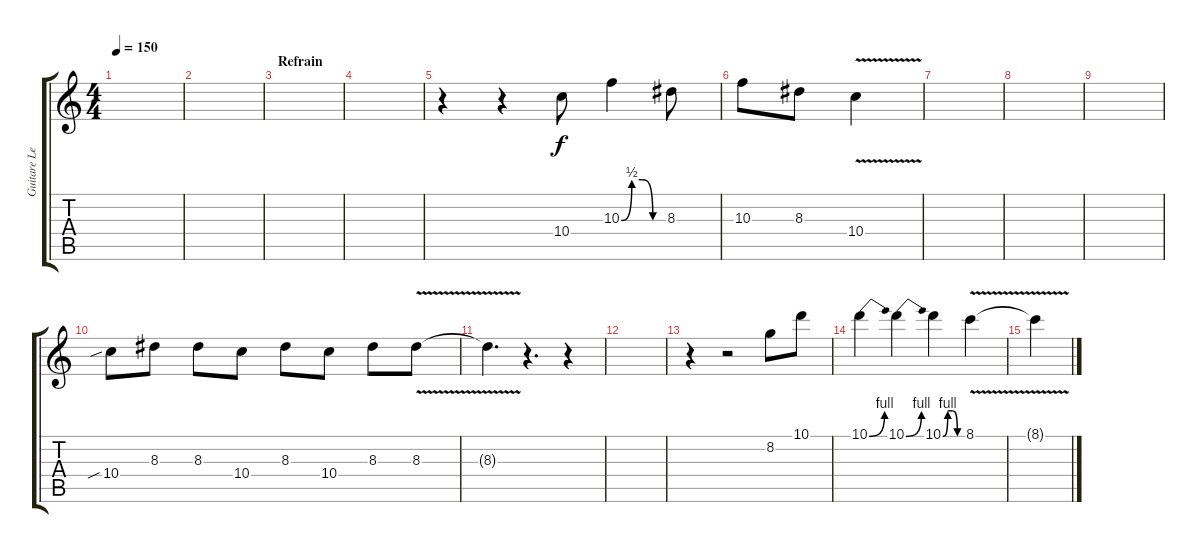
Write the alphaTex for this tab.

\track ("Guitare Lead" "Guitare Le") {instrument distortionguitar}
\staff {score tabs}
\tuning (E4 B3 G3 D3 A2 E2) {hide}
\ts (4 4)
\tempo 150
\clef g2
\ks c
|
|
\section ("" "Refrain")
|
|
r.4 r.4 10.4.8 10.3{be (custom 0 0 15 2 30 2 45 0 60 0)}.4 8.3.8 |
10.3.8 8.3.8 10.4{v}.4 |
|
|
|
10.4{sib}.8 8.3.8 8.3.8 10.4.8 8.3.8 10.4.8 8.3.8 8.3{v}.8 |
8.3{t}.4{d} r.4{d} r.4 |
|
r.4 r.2 8.2.8 10.1.8 |
10.1{be (bend 0 0 60 4)}.4 10.1{be (bend 0 0 60 4)}.4 10.1{be (custom 0 0 15 4 30 4 45 0 60 0)}.4 8.1{v}.4 |
8.1{t}.4
